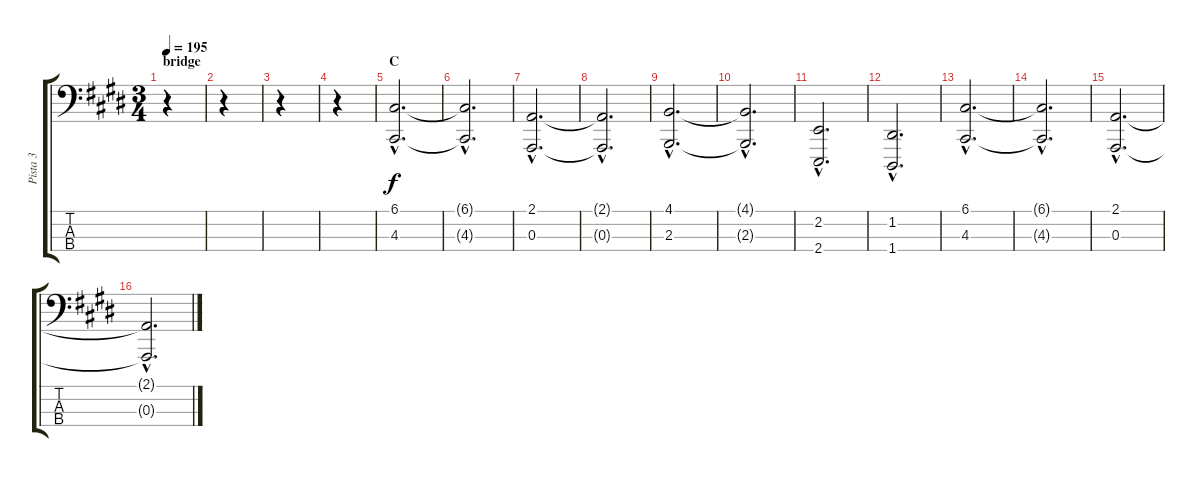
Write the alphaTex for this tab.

\track ("Pista 3" "Pista 3") {instrument stringensemble1}
\staff {score tabs}
\tuning (G2 D2 A1 D1) {hide}
\ts (3 4)
\section ("" "bridge")
\tempo 195
\clef f4
\ks e
r.4{dy f} |
r.4 |
r.4 |
r.4 |
\section ("" "C")
(6.1{hac} 4.3{hac}).2{d} |
(6.1{hac t} 4.3{hac t}).2{d} |
(2.1{hac} 0.3{hac}).2{d} |
(2.1{hac t} 0.3{hac t}).2{d} |
(4.1{hac} 2.3{hac}).2{d} |
(4.1{hac t} 2.3{hac t}).2{d} |
(2.2{hac} 2.4{hac}).2{d} |
(1.2{hac} 1.4{hac}).2{d} |
(6.1{hac} 4.3{hac}).2{d} |
(6.1{hac t} 4.3{hac t}).2{d} |
(2.1{hac} 0.3{hac}).2{d} |
(2.1{hac t} 0.3{hac t}).2{d}
